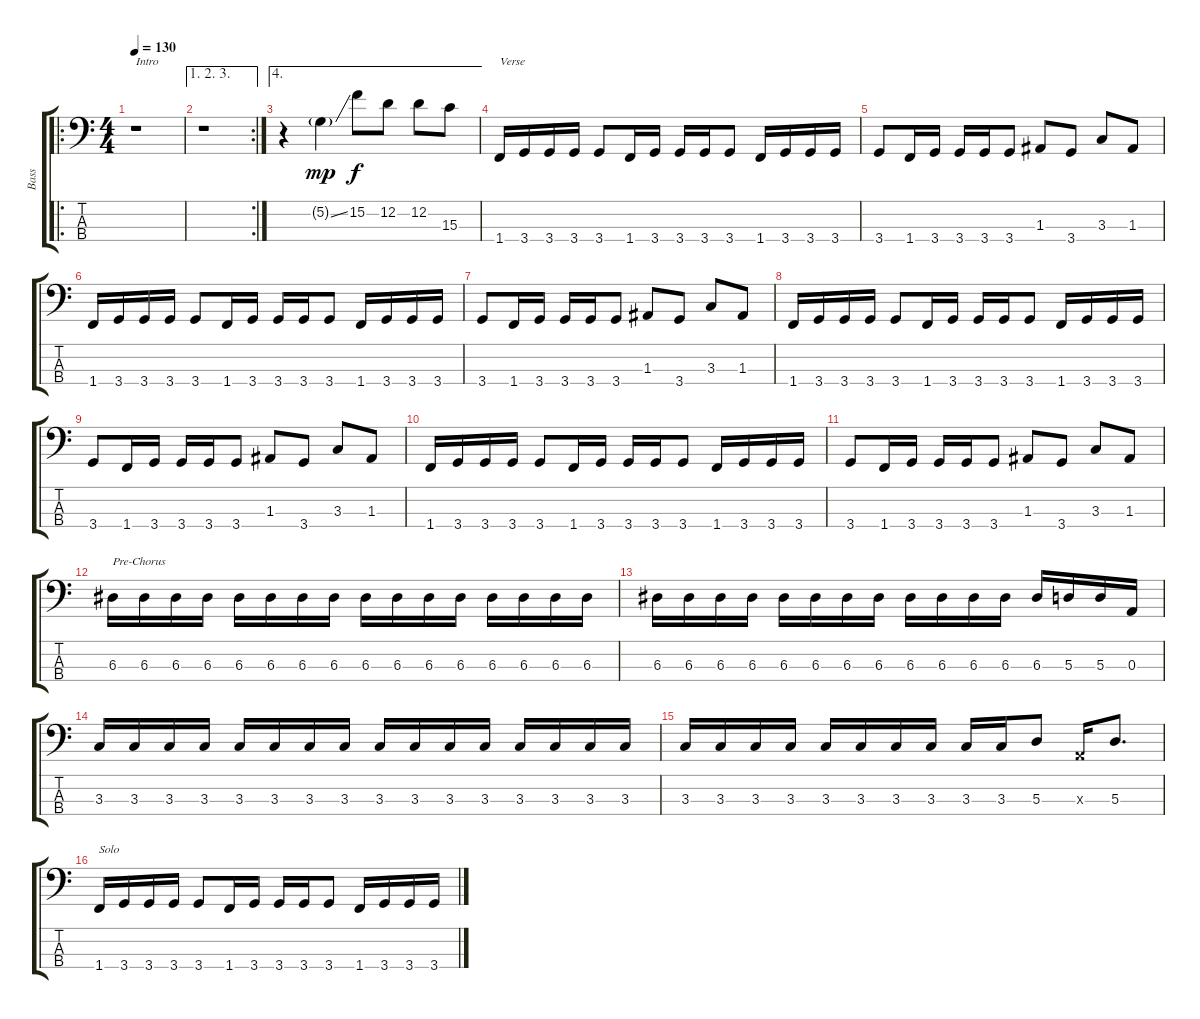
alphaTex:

\track ("Bass" "Bass") {instrument electricbassfinger}
\staff {score tabs}
\tuning (G2 D2 A1 E1) {hide}
\ro
\ts (4 4)
\tempo 130
\clef f4
\ks c
r.1{txt "Intro" dy mp instrument electricbassfinger} |
\ae (1 2 3)
\rc 2
r.1 |
\ae 4
r.4 5.2{ss g}.4 15.2.8{dy f} 12.2.8 12.2.8 15.3.8 |
1.4.16{txt "Verse"} 3.4.16 3.4.16 3.4.16 3.4.8 1.4.16 3.4.16 3.4.16 3.4.16 3.4.8 1.4.16 3.4.16 3.4.16 3.4.16 |
3.4.8 1.4.16 3.4.16 3.4.16 3.4.16 3.4.8 1.3.8 3.4.8 3.3.8 1.3.8 |
1.4.16 3.4.16 3.4.16 3.4.16 3.4.8 1.4.16 3.4.16 3.4.16 3.4.16 3.4.8 1.4.16 3.4.16 3.4.16 3.4.16 |
3.4.8 1.4.16 3.4.16 3.4.16 3.4.16 3.4.8 1.3.8 3.4.8 3.3.8 1.3.8 |
1.4.16 3.4.16 3.4.16 3.4.16 3.4.8 1.4.16 3.4.16 3.4.16 3.4.16 3.4.8 1.4.16 3.4.16 3.4.16 3.4.16 |
3.4.8 1.4.16 3.4.16 3.4.16 3.4.16 3.4.8 1.3.8 3.4.8 3.3.8 1.3.8 |
1.4.16 3.4.16 3.4.16 3.4.16 3.4.8 1.4.16 3.4.16 3.4.16 3.4.16 3.4.8 1.4.16 3.4.16 3.4.16 3.4.16 |
3.4.8 1.4.16 3.4.16 3.4.16 3.4.16 3.4.8 1.3.8 3.4.8 3.3.8 1.3.8 |
6.3.16{txt "Pre-Chorus"} 6.3.16 6.3.16 6.3.16 6.3.16 6.3.16 6.3.16 6.3.16 6.3.16 6.3.16 6.3.16 6.3.16 6.3.16 6.3.16 6.3.16 6.3.16 |
6.3.16 6.3.16 6.3.16 6.3.16 6.3.16 6.3.16 6.3.16 6.3.16 6.3.16 6.3.16 6.3.16 6.3.16 6.3.16 5.3.16 5.3.16 0.3.16 |
3.3.16 3.3.16 3.3.16 3.3.16 3.3.16 3.3.16 3.3.16 3.3.16 3.3.16 3.3.16 3.3.16 3.3.16 3.3.16 3.3.16 3.3.16 3.3.16 |
3.3.16 3.3.16 3.3.16 3.3.16 3.3.16 3.3.16 3.3.16 3.3.16 3.3.16 3.3.16 5.3.8 0.3{x}.16 5.3.8{d} |
1.4.16{txt "Solo"} 3.4.16 3.4.16 3.4.16 3.4.8 1.4.16 3.4.16 3.4.16 3.4.16 3.4.8 1.4.16 3.4.16 3.4.16 3.4.16
